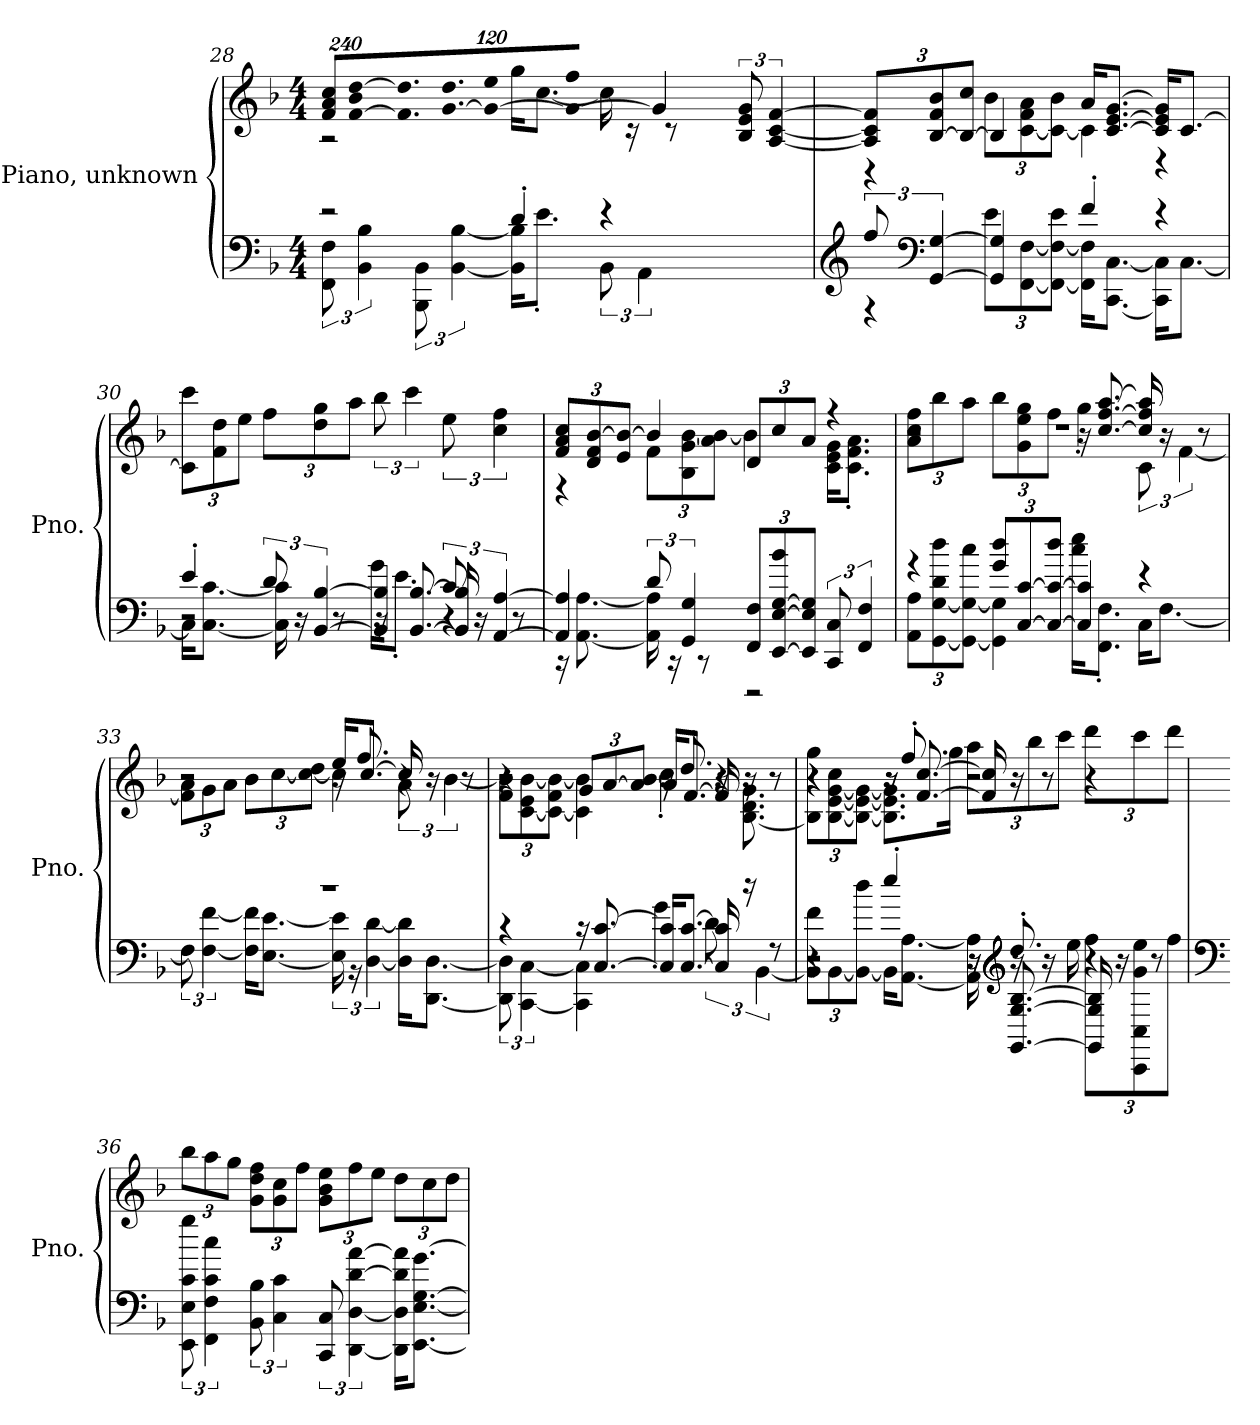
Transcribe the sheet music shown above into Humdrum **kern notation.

**kern	**kern
*part1	*part1
*staff2	*staff1
*I"Piano, unknown	*
*I'Pno.	*
*clefF4	*clefG2
*k[b-]	*k[b-]
*M4/4	*M4/4
=28	=28
*^	*
*	*	*Xbrackettup
!	!	!LO:N:vis=16
*	*	*^
2r	12FF\ 12F\	1920%137f/ 1920%137a/ 1920%137cc/KL	2r
!	!	!LO:N:vis=8	!
.	.	[960%137f/ 960%137b-/ [960%137dd/	.
.	6BB-\ 6B-\	.	.
!	!	!LO:N:vis=16.	!
.	.	960%103f/] 960%103dd/]L	.
.	12BBB-\ 12BB-\	.	.
!	!	!LO:N:vis=16.	!
.	.	[960%103g/ 960%103dd/	.
.	[6BB-\ [6B-\	.	.
!	!	!LO:N:vis=32	!
.	.	640%23g/_ 640%23ee/L	.
!	!	!LO:N:vis=32	!
.	.	640%23g/_ 640%23ff/JJJ	.
4d'/	16BB-\] 16B-\]KL	.	16gg\KL
.	.	4g/]	.
.	8.e'\J	.	[8.cc\J
4r	12BB-\	.	16cc\]
*	*	*brackettup	*
.	.	12B-/ 12e/ 12g/	.
.	.	.	16r
.	6AA\	.	.
.	.	[6A/ [6c/ [6f/	.
.	.	.	8r
1920ryy	1920ryy	.	1920ryy
!!LO:LB:g=z	!!
=29	=29	=29	=29
*clefG2	*	*	*
*	*	*Xbrackettup	*
12ff/	4r	12A/] 12c/] 12f/]L	4r
*clefF4	*	*	*
[6GG/ [6G/	.	[12B-/ 12f/ 12b-/	.
.	.	12B-/_ 12cc/J	.
*	*Xbrackettup	*	*
4GG/] 4G/]	12e\L	4B-/]	12b-\L
.	[12FF\ [12F\	.	[12c\ 12f\ 12a\
.	12FF\_ 12F\_ 12e\J	.	12c\_ 12b-\J
4f'/	16FF\] 16F\]KL	16a/KL	4c\]
.	[8.CC\ [8.C\J	[8.c/ [8.e/ [8.g/J	.
4r	16CC\] 16C\]KL	16c/] 16e/] 16g/]KL	4r
.	[8.C\J	[8.c/J	.
*	*	*v	*v
=30	=30	=30
*	*^	*
4e'/	16C\KL]	2r	12c\] 12ccc\L
.	[8.C\ [8.c\J	.	.
.	.	.	12f\ 12dd\
.	.	.	12ee\J
*brackettup	*	*	*
12d/	16C\] 16c\]	.	12ff\L
.	16r	.	.
[6BB-/ [6B-/	.	.	12dd\ 12gg\
.	8r	.	.
.	.	.	12aa\J
*	*	*	*brackettup
4BB-/] 4B-/]	16g\KL	16r	12bb-\
.	8.e'\J	[8.BB-/ [8.B-/	.
.	.	.	6ccc\
12c/	4r	16BB-/] 16B-/]	12ee\
.	.	16r	.
[6AA/ [6A/	.	.	6cc\ 6ff\
.	.	8r	.
*	*v	*v	*
!!LO:LB:g=z
=31	=31	=31
*	*	*Xbrackettup
*	*	*^
4AA/] 4A/]	16r	12f/ 12a/ 12cc/L	4r
.	[8.AA\ [8.A\	.	.
.	.	12d/ 12f/ [12b-/	.
.	.	12e/ 12b-/_J	.
12d/	16AA\] 16A\]	4b-/]	12f\L
.	16r	.	.
6GG/ 6G/	.	.	12B-\ 12g\ [12b-\
.	8r	.	.
.	.	.	12a\ 12b-\_J
*Xbrackettup	*	*	*
12FF/ 12F/L	2r	12d/L	4b-\]
[12EE/ [12E/ [12G/ 12b-/	.	12cc/	.
12EE/] 12E/] 12G/]J	.	12a/J	.
*brackettup	*	*	*
12CC/ 12C/	.	4r	16c\ 16e\ 16g\KL
.	.	.	8.c\' 8.f\' 8.a\'J
6FF/ 6F/	.	.	.
*	*	*v	*v
=32	=32	=32
*	*Xbrackettup	*
*	*	*^
*	*	*	*^
4r	12AA\ 12A\L	1r	12a\ 12cc\ 12ff\L	2r
.	[12GG\ [12G\ 12d\ 12dd\	.	12bb-\	.
.	12GG\_ 12G\_ 12cc\J	.	12aa\J	.
12g/ 12dd/L	4GG\] 4G\]	.	12bb-\L	.
[12C/ [12c/	.	.	12g\ 12ee\ 12gg\	.
12C/_ 12c/_ 12dd/J	.	.	12ff\J	.
4C/] 4c/]	16cc\ 16ee\KL	.	4gg'\	16r
.	8.FF\' 8.F\'J	.	.	[8.cc/ [8.ff/ [8.aa/
*	*	*	*brackettup	*
4r	16C\KL	.	12c\	16cc/] 16ff/] 16aa/]
.	[8.F\J	.	.	16r
.	.	.	[6f\	.
.	.	.	.	8r
!!LO:LB:g=z	!!	!!
=33	=33	=33	=33	=33
*	*brackettup	*	*Xbrackettup	*
1r	12F\]	2r	12f\] 12a\L	2r
.	[6F\ [6f\	.	12g\	.
.	.	.	12a\J	.
.	16F\] 16f\]KL	.	12b-\L	.
.	[8.E\ [8.e\J	.	.	.
.	.	.	[12cc\	.
.	.	.	12cc\_ 12dd\J	.
.	24E\] 24e\]	16r	4cc\]	16ee/KL
.	24r	.	.	.
.	.	8.ff'/	.	[8.cc/J
.	[6D\ [6d\	.	.	.
*	*	*	*brackettup	*
.	16D\] 16d\]KL	4r	12a\	16cc/]
.	[8.DD\ [8.D\J	.	.	16r
.	.	.	[6b-\	.
.	.	.	.	8r
=34	=34	=34	=34	=34
*	*	*	*Xbrackettup	*
4r	12DD\] 12D\]	2r	12f\ 12b-\]L	4r
.	[6CC\ [6C\	.	[12c\ 12e\ [12b-\	.
.	.	.	12c\_ 12f\ 12b-\_J	.
16r	4CC\] 4C\]	.	4c\] 4b-\]	12g/L
[8.C/ [8.c/	.	.	.	.
.	.	.	.	[12a/
.	.	.	.	12a/_ 12b-/J
16C/] 16c/]KL	4g'\	16r	4cc'\	16a/KL]
[8.C/ [8.c/J	.	8.dd'/	.	[8.f/J
16C/] 16c/]	12d\	4r	16r	16f/]
16r	.	.	[8.B-\ 8.d\ 8.g\	16r
.	[6BB-\	.	.	.
8r	.	.	.	8r
!!LO:LB:g=z	!!	!!
=35	=35	=35	=35	=35
*	*Xbrackettup	*	*	*
*	*^	*	*	*
4r	12BB-\] 12f\L	2r	4r	12B-\] 12gg\L	4r
.	[12BB-\	.	.	[12B-\ [12e\ [12g\ 12cc\	.
.	12BB-\_ 12dd\J	.	.	12B-\_ 12e\_ 12g\_J	.
4ee'/	16BB-\KL]	.	16r	8.B-\] 8.e\] 8.g\]L	16r
.	[8.AA\ [8.A\J	.	8.ff'/	.	[8.f/ [8.cc/
.	.	.	.	16gg\Jk	.
16r	16AA\] 16A\]	16r	2r	12aa\L	16f/] 16cc/]
*clefG2	*	*	*	*	*
8.dd'/	16r	[8.GG/ [8.G/ [8.B-/	.	.	16r
.	.	.	.	12bb-\	.
.	16r	.	.	.	8r
.	.	.	.	12ccc\J	.
.	16ee\	.	.	.	.
4r	12ff\L	16GG/] 16G/] 16B-/]	.	12ddd\L	4r
.	.	16r	.	.	.
.	12CC\ 12C\ 12g\ 12ee\	.	.	12ccc\	.
.	.	8r	.	.	.
.	12ff\J	.	.	12ddd\J	.
*v	*v	*v	*	*	*
*	*v	*v	*v
=36	=36
*clefF4	*
*brackettup	*
12EE\ 12E\ 12c\ 12gg\	12bb-\L
6FF\ 6F\ 6c\ 6cc\	12aa\
.	12gg\J
12BB-\ 12B-\	12g\ 12dd\ 12ff\L
6C\ 6c\	12g\ 12cc\
.	12ff\J
12CC/ 12C/	12g\ 12b-\ 12ee\L
[6DD\ [6D\ [6d\ [6a\	12ff\
.	12ee\J
16DD\] 16D\] 16d\] 16a\]KL	12dd\L
[8.EE\ [8.E\ [8.G\ [8.g\J	.
.	12cc\
.	12dd\J
=	=
*-	*-
